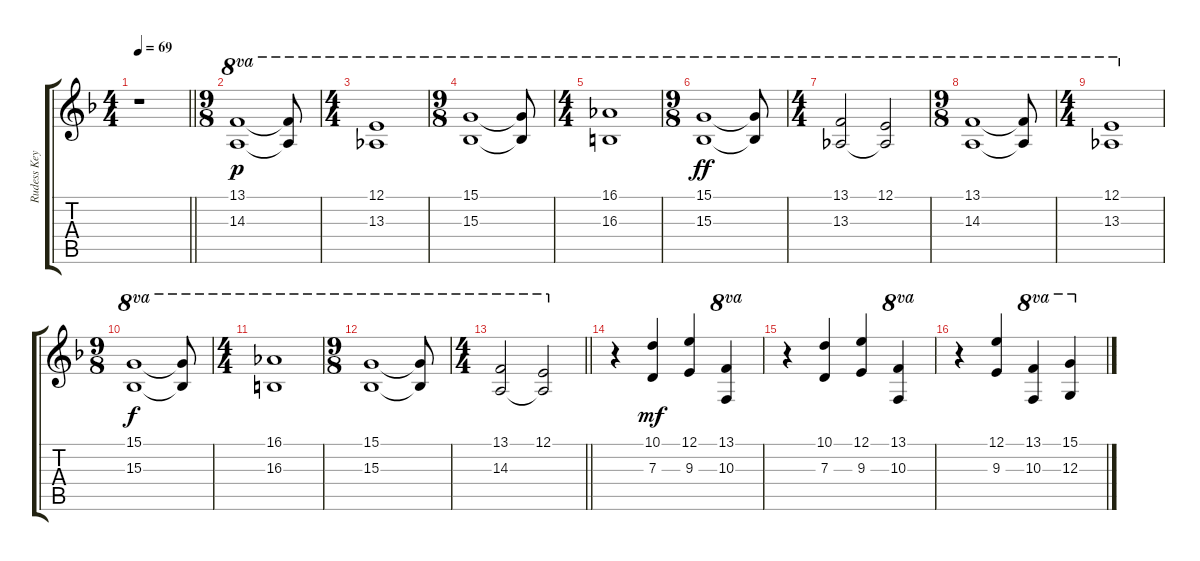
\track ("Rudess Keys " "Rudess Key") {instrument stringensemble1}
\staff {score tabs}
\tuning (E4 B3 G3 D3 A2 E2) {hide}
\ts (4 4)
\tempo 69
\clef g2
\barLineRight lightlight
\ks f
r.1{dy p} |
\ts (9 8)
(13.1 14.3).1{ot 8va} (13.1{t} 14.3{t}).8{ot 8va} |
\ts (4 4)
(12.1 13.3).1{ot 8va} |
\ts (9 8)
(15.1 15.3).1{ot 8va} (15.1{t} 15.3{t}).8{ot 8va} |
\ts (4 4)
(16.1 16.3).1{ot 8va} |
\ts (9 8)
(15.1 15.3).1{ot 8va dy ff} (15.1{t} 15.3{t}).8{ot 8va} |
\ts (4 4)
(13.1 13.3).2{ot 8va} (12.1 13.3{t}).2{ot 8va} |
\ts (9 8)
(13.1 14.3).1{ot 8va} (13.1{t} 14.3{t}).8{ot 8va} |
\ts (4 4)
(12.1 13.3).1{ot 8va} |
\ts (9 8)
(15.1 15.3).1{ot 8va dy f} (15.1{t} 15.3{t}).8{ot 8va} |
\ts (4 4)
(16.1 16.3).1{ot 8va} |
\ts (9 8)
(15.1 15.3).1{ot 8va} (15.1{t} 15.3{t}).8{ot 8va} |
\ts (4 4)
\barLineRight lightlight
(13.1 14.3).2{ot 8va} (12.1 14.3{t}).2{ot 8va} |
r.4 (10.1 7.3).4{dy mf} (12.1 9.3).4 (13.1 10.3).4{ot 8va} |
r.4 (10.1 7.3).4 (12.1 9.3).4 (13.1 10.3).4{ot 8va} |
r.4 (12.1 9.3).4 (13.1 10.3).4{ot 8va} (15.1 12.3).4{ot 8va}
